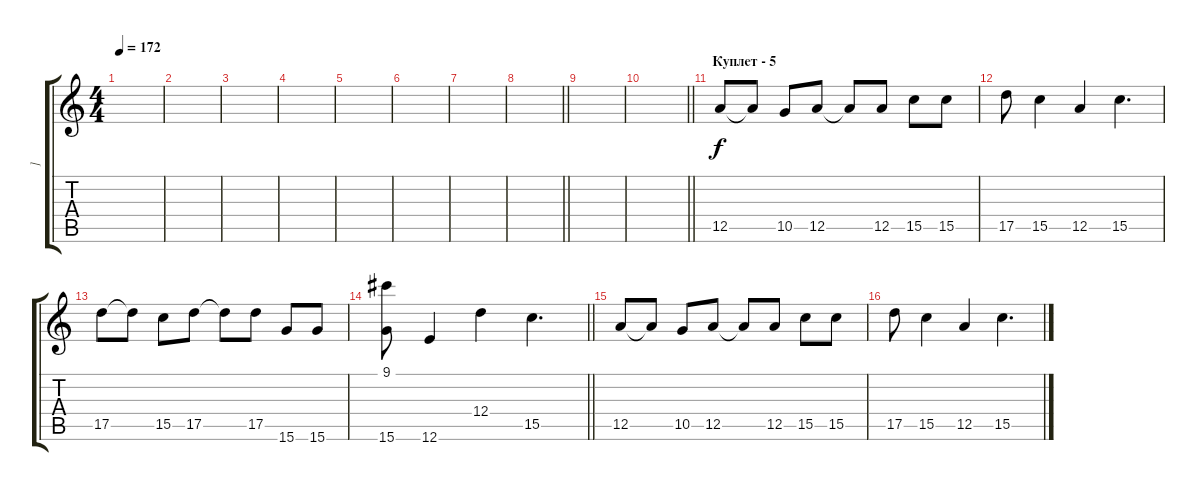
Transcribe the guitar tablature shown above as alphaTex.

\track ("]" "]") {instrument acousticguitarsteel}
\staff {score tabs}
\tuning (E4 B3 G3 D3 A2 E2) {hide}
\ts (4 4)
\tempo 172
\clef g2
\ks c
|
|
|
|
|
|
|
\barLineRight lightlight
|
|
\barLineRight lightlight
|
\section ("" "Куплет - 5")
12.5.8 12.5{t}.8 10.5.8 12.5.8 12.5{t}.8 12.5.8 15.5.8 15.5.8 |
17.5.8 15.5.4 12.5.4 15.5.4{d} |
17.5.8 17.5{t}.8 15.5.8 17.5.8 17.5{t}.8 17.5.8 15.6.8 15.6.8 |
\barLineRight lightlight
(9.1 15.6).8 12.6.4 12.4.4 15.5.4{d} |
12.5.8 12.5{t}.8 10.5.8 12.5.8 12.5{t}.8 12.5.8 15.5.8 15.5.8 |
17.5.8 15.5.4 12.5.4 15.5.4{d}
